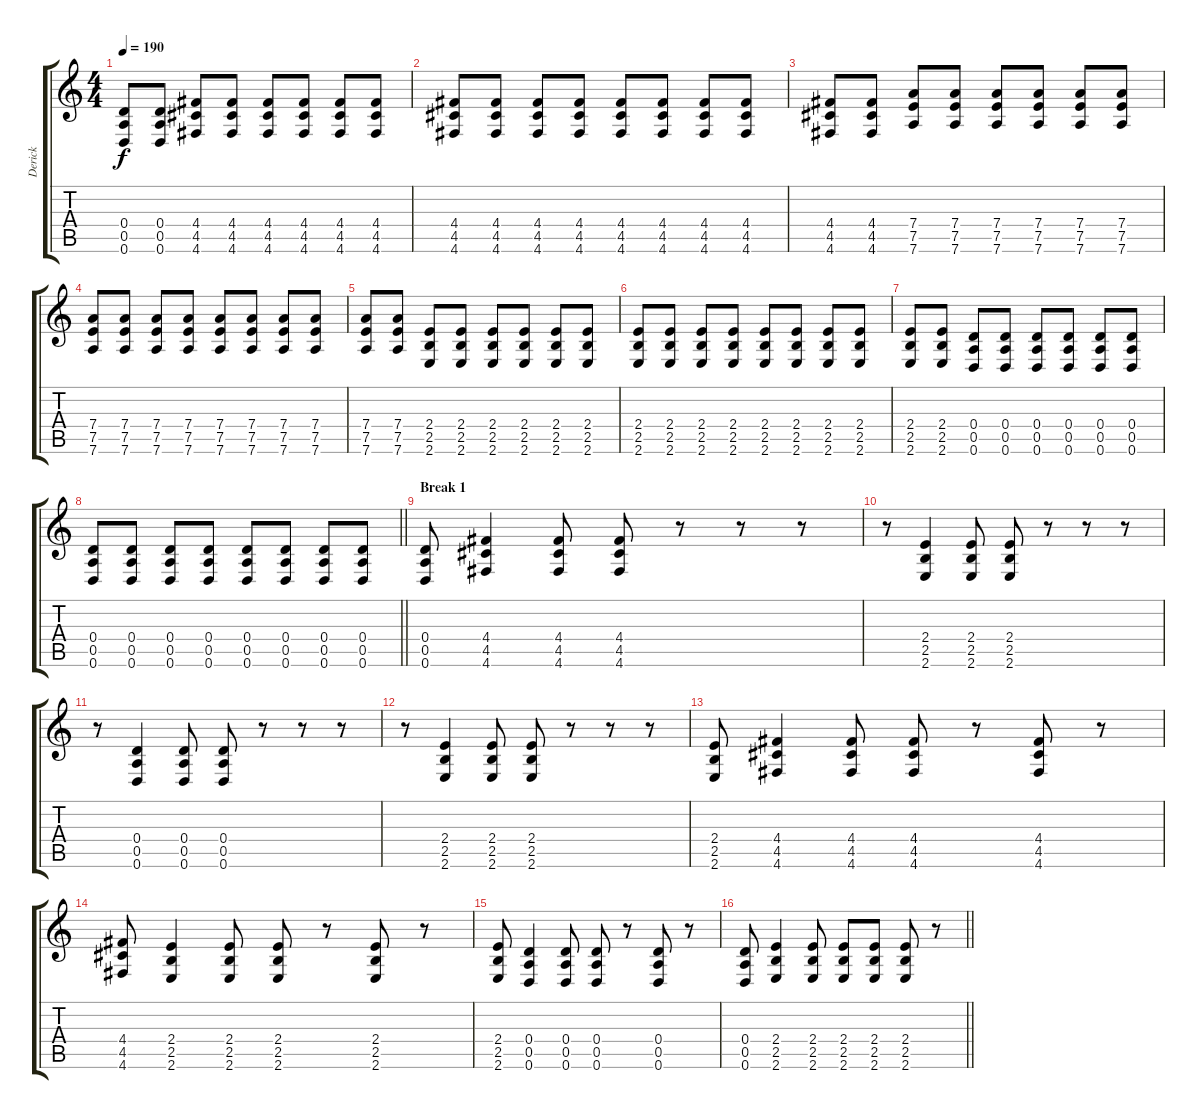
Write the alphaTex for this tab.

\track ("Derick" "Derick") {instrument overdrivenguitar}
\staff {score tabs}
\tuning (E4 B3 G3 D3 A2 D2) {hide}
\ts (4 4)
\tempo 190
\clef g2
\ks c
(0.4 0.5 0.6).8{dy f} (0.4 0.5 0.6).8 (4.4 4.5 4.6).8 (4.4 4.5 4.6).8 (4.4 4.5 4.6).8 (4.4 4.5 4.6).8 (4.4 4.5 4.6).8 (4.4 4.5 4.6).8 |
(4.4 4.5 4.6).8 (4.4 4.5 4.6).8 (4.4 4.5 4.6).8 (4.4 4.5 4.6).8 (4.4 4.5 4.6).8 (4.4 4.5 4.6).8 (4.4 4.5 4.6).8 (4.4 4.5 4.6).8 |
(4.4 4.5 4.6).8 (4.4 4.5 4.6).8 (7.4 7.5 7.6).8 (7.4 7.5 7.6).8 (7.4 7.5 7.6).8 (7.4 7.5 7.6).8 (7.4 7.5 7.6).8 (7.4 7.5 7.6).8 |
(7.4 7.5 7.6).8 (7.4 7.5 7.6).8 (7.4 7.5 7.6).8 (7.4 7.5 7.6).8 (7.4 7.5 7.6).8 (7.4 7.5 7.6).8 (7.4 7.5 7.6).8 (7.4 7.5 7.6).8 |
(7.4 7.5 7.6).8 (7.4 7.5 7.6).8 (2.4 2.5 2.6).8 (2.4 2.5 2.6).8 (2.4 2.5 2.6).8 (2.4 2.5 2.6).8 (2.4 2.5 2.6).8 (2.4 2.5 2.6).8 |
(2.4 2.5 2.6).8 (2.4 2.5 2.6).8 (2.4 2.5 2.6).8 (2.4 2.5 2.6).8 (2.4 2.5 2.6).8 (2.4 2.5 2.6).8 (2.4 2.5 2.6).8 (2.4 2.5 2.6).8 |
(2.4 2.5 2.6).8 (2.4 2.5 2.6).8 (0.4 0.5 0.6).8 (0.4 0.5 0.6).8 (0.4 0.5 0.6).8 (0.4 0.5 0.6).8 (0.4 0.5 0.6).8 (0.4 0.5 0.6).8 |
\barLineRight lightlight
(0.4 0.5 0.6).8 (0.4 0.5 0.6).8 (0.4 0.5 0.6).8 (0.4 0.5 0.6).8 (0.4 0.5 0.6).8 (0.4 0.5 0.6).8 (0.4 0.5 0.6).8 (0.4 0.5 0.6).8 |
\section ("" "Break 1")
(0.4 0.5 0.6).8 (4.4 4.5 4.6).4 (4.4 4.5 4.6).8 (4.4 4.5 4.6).8 r.8 r.8 r.8 |
r.8 (2.4 2.5 2.6).4 (2.4 2.5 2.6).8 (2.4 2.5 2.6).8 r.8 r.8 r.8 |
r.8 (0.4 0.5 0.6).4 (0.4 0.5 0.6).8 (0.4 0.5 0.6).8 r.8 r.8 r.8 |
r.8 (2.4 2.5 2.6).4 (2.4 2.5 2.6).8 (2.4 2.5 2.6).8 r.8 r.8 r.8 |
(2.4 2.5 2.6).8 (4.4 4.5 4.6).4 (4.4 4.5 4.6).8 (4.4 4.5 4.6).8 r.8 (4.4 4.5 4.6).8 r.8 |
(4.4 4.5 4.6).8 (2.4 2.5 2.6).4 (2.4 2.5 2.6).8 (2.4 2.5 2.6).8 r.8 (2.4 2.5 2.6).8 r.8 |
(2.4 2.5 2.6).8 (0.4 0.5 0.6).4 (0.4 0.5 0.6).8 (0.4 0.5 0.6).8 r.8 (0.4 0.5 0.6).8 r.8 |
\barLineRight lightlight
(0.4 0.5 0.6).8 (2.4 2.5 2.6).4 (2.4 2.5 2.6).8 (2.4 2.5 2.6).8 (2.4 2.5 2.6).8 (2.4 2.5 2.6).8 r.8
